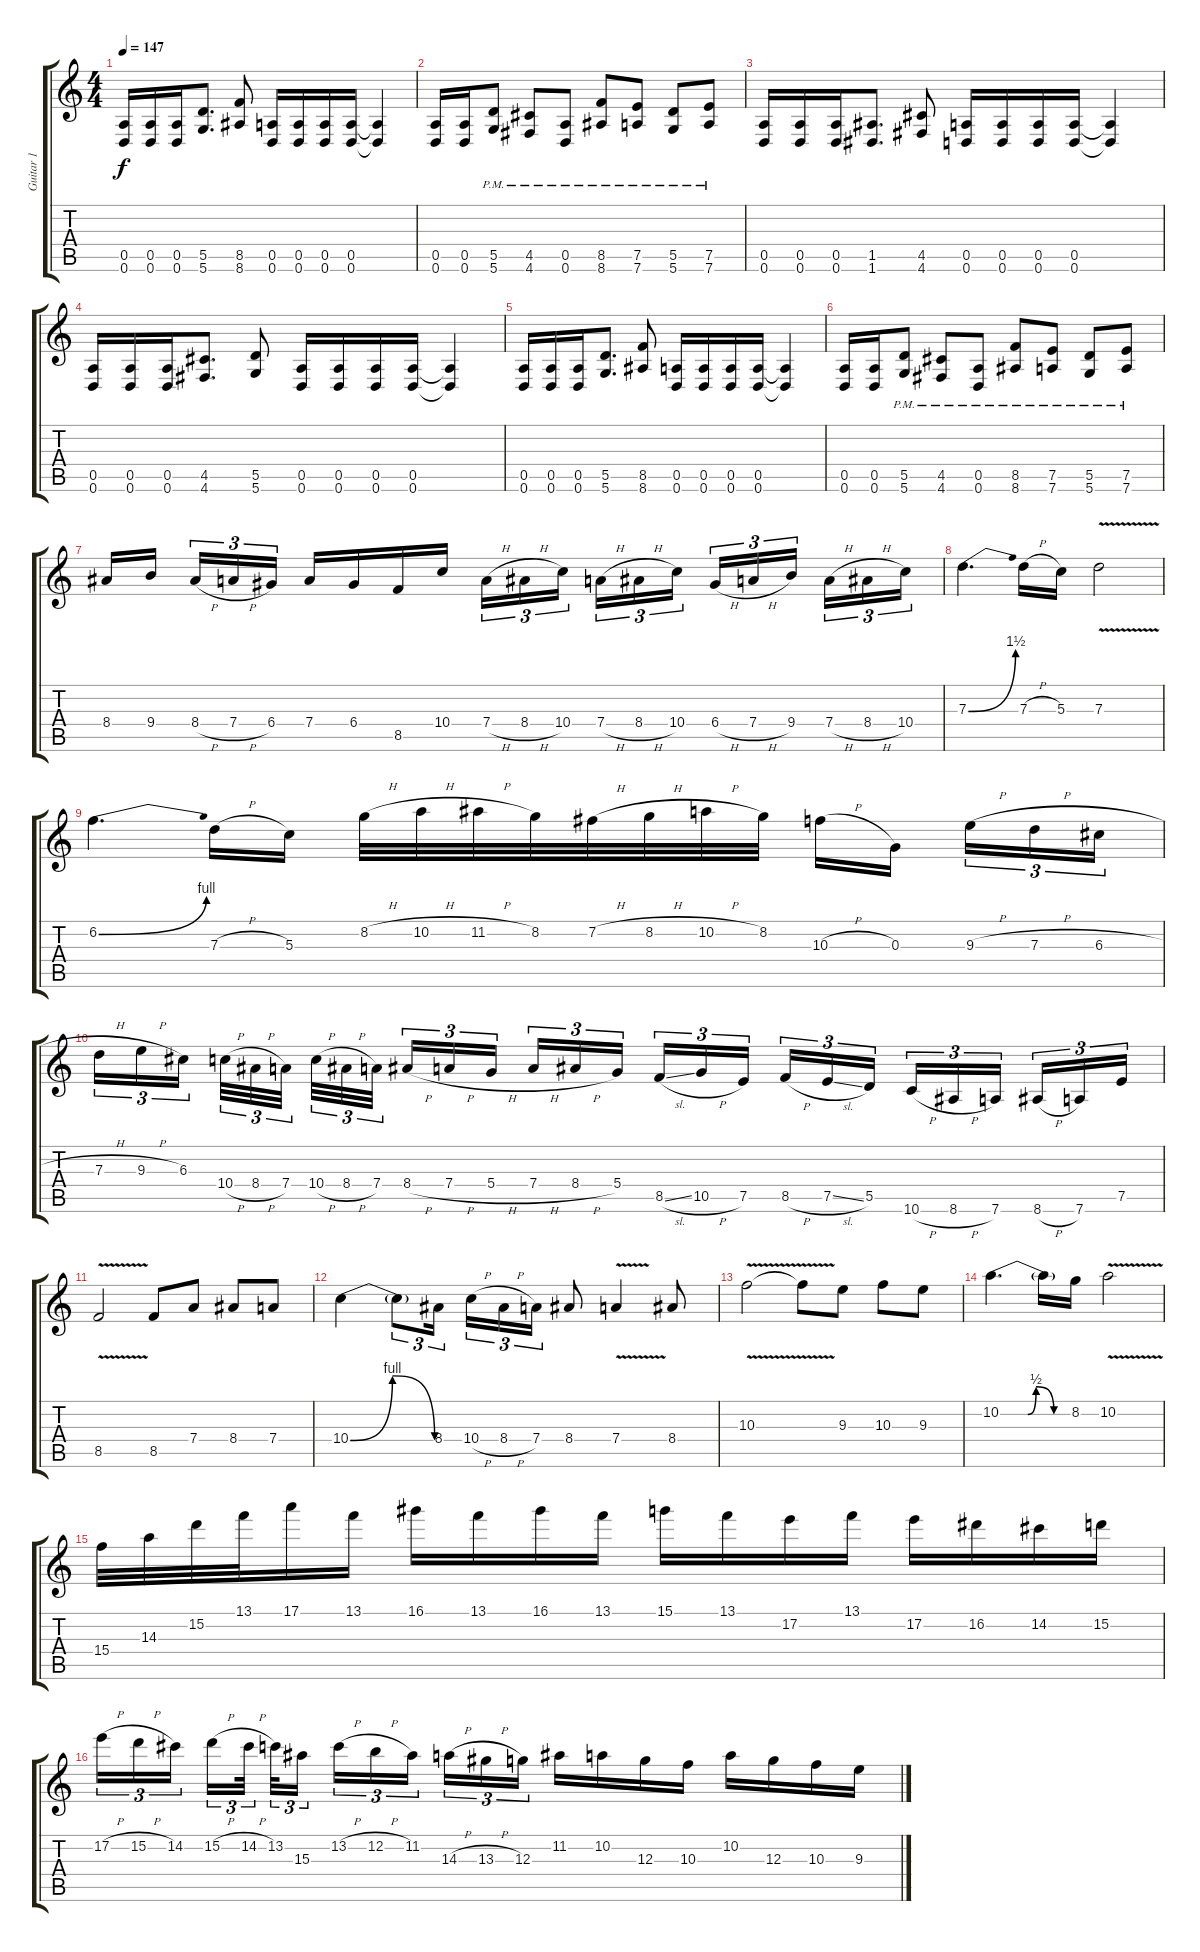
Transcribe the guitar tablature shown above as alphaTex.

\track ("Guitar 1" "Guitar 1") {instrument distortionguitar}
\staff {score tabs}
\tuning (E4 B3 G3 D3 A2 D2) {hide}
\ts (4 4)
\tempo 147
\clef g2
\ks c
(0.5 0.6).16{dy f} (0.5 0.6).16 (0.5 0.6).16 (5.5 5.6).8{d} (8.5 8.6).8 (0.5 0.6).16 (0.5 0.6).16 (0.5 0.6).16 (0.5 0.6).16 (0.5{t} 0.6{t}).4 |
(0.5 0.6).16 (0.5 0.6).16 (5.5{pm} 5.6{pm}).8 (4.5{pm} 4.6{pm}).8 (0.5{pm} 0.6{pm}).8 (8.5{pm} 8.6{pm}).8 (7.5{pm} 7.6{pm}).8 (5.5{pm} 5.6{pm}).8 (7.5{pm} 7.6{pm}).8 |
(0.5 0.6).16 (0.5 0.6).16 (0.5 0.6).16 (1.5 1.6).8{d} (4.5 4.6).8 (0.5 0.6).16 (0.5 0.6).16 (0.5 0.6).16 (0.5 0.6).16 (0.5{t} 0.6{t}).4 |
(0.5 0.6).16 (0.5 0.6).16 (0.5 0.6).16 (4.5 4.6).8{d} (5.5 5.6).8 (0.5 0.6).16 (0.5 0.6).16 (0.5 0.6).16 (0.5 0.6).16 (0.5{t} 0.6{t}).4 |
(0.5 0.6).16 (0.5 0.6).16 (0.5 0.6).16 (5.5 5.6).8{d} (8.5 8.6).8 (0.5 0.6).16 (0.5 0.6).16 (0.5 0.6).16 (0.5 0.6).16 (0.5{t} 0.6{t}).4 |
(0.5 0.6).16 (0.5 0.6).16 (5.5{pm} 5.6{pm}).8 (4.5{pm} 4.6{pm}).8 (0.5{pm} 0.6{pm}).8 (8.5{pm} 8.6{pm}).8 (7.5{pm} 7.6{pm}).8 (5.5{pm} 5.6{pm}).8 (7.5{pm} 7.6{pm}).8 |
8.4.16 9.4.16{beam splitsecondary} 8.4{h}.16{tu (3 2)} 7.4{h}.16{tu (3 2)} 6.4.16{tu (3 2)} 7.4.16 6.4.16 8.5.16 10.4.16 7.4{h}.16{tu (3 2)} 8.4{h}.16{tu (3 2)} 10.4.16{tu (3 2) beam splitsecondary} 7.4{h}.16{tu (3 2)} 8.4{h}.16{tu (3 2)} 10.4.16{tu (3 2)} 6.4{h}.16{tu (3 2)} 7.4{h}.16{tu (3 2)} 9.4.16{tu (3 2) beam splitsecondary} 7.4{h}.16{tu (3 2)} 8.4{h}.16{tu (3 2)} 10.4.16{tu (3 2)} |
7.3{be (bend 0 0 60 6)}.4{d} 7.3{h}.16 5.3.16 7.3{v}.2 |
6.2{be (bend 0 0 60 4)}.4{d} 7.3{h}.16 5.3.16 8.2{h}.32 10.2{h}.32 11.2{h}.32 8.2.32 7.2{h}.32 8.2{h}.32 10.2{h}.32 8.2.32 10.3{h}.16 0.3.16{beam splitsecondary} 9.3{h}.16{tu (3 2)} 7.3{h}.16{tu (3 2)} 6.3{h}.16{tu (3 2)} |
7.3{h}.16{tu (3 2)} 9.3{h}.16{tu (3 2)} 6.3.16{tu (3 2) beam splitsecondary} 10.4{h}.32{tu (3 2)} 8.4{h}.32{tu (3 2)} 7.4.32{tu (3 2) beam splitsecondary} 10.4{h}.32{tu (3 2)} 8.4{h}.32{tu (3 2)} 7.4.32{tu (3 2)} 8.4{h}.16{tu (3 2)} 7.4{h}.16{tu (3 2)} 5.4{h}.16{tu (3 2) beam splitsecondary} 7.4{h}.16{tu (3 2)} 8.4{h}.16{tu (3 2)} 5.4.16{tu (3 2)} 8.5{sl}.16{tu (3 2)} 10.5{h}.16{tu (3 2)} 7.5.16{tu (3 2) beam splitsecondary} 8.5{h}.16{tu (3 2)} 7.5{sl}.16{tu (3 2)} 5.5.16{tu (3 2)} 10.6{h}.16{tu (3 2)} 8.6{h}.16{tu (3 2)} 7.6.16{tu (3 2) beam splitsecondary} 8.6{h}.16{tu (3 2)} 7.6.16{tu (3 2)} 7.5.16{tu (3 2)} |
8.5{v}.2 8.5.8 7.4.8 8.4.8 7.4.8 |
10.4{be (bendrelease 0 0 15 4 45 4 60 0)}.4 10.4{t}.8{tu (3 2)} 8.4.16{tu (3 2) beam splitsecondary} 10.4{h}.16{tu (3 2)} 8.4{h}.16{tu (3 2)} 7.4.16{tu (3 2)} 8.4.8 7.4{v}.4 8.4.8 |
10.3{v}.2 10.3{t}.8 9.3.8 10.3.8 9.3.8 |
10.2{be (custom 0 0 23 0 30 2 45 0 60 0)}.4{d} 10.2{t}.16 8.2.16 10.2{v}.2 |
15.4.32 14.3.32 15.2.32 13.1.32 17.1.16 13.1.16 16.1.16 13.1.16 16.1.16 13.1.16 15.1.16 13.1.16 17.2.16 13.1.16 17.2.16 16.2.16 14.2.16 15.2.16 |
17.2{h}.16{tu (3 2)} 15.2{h}.16{tu (3 2)} 14.2.16{tu (3 2) beam splitsecondary} 15.2{h}.16{tu (3 2)} 14.2{h}.32{tu (3 2) beam splitsecondary} 13.2.32{tu (3 2)} 15.3.16{tu (3 2)} 13.2{h}.16{tu (3 2)} 12.2{h}.16{tu (3 2)} 11.2.16{tu (3 2) beam splitsecondary} 14.3{h}.16{tu (3 2)} 13.3{h}.16{tu (3 2)} 12.3.16{tu (3 2)} 11.2.16 10.2.16 12.3.16 10.3.16 10.2.16 12.3.16 10.3.16 9.3.16
